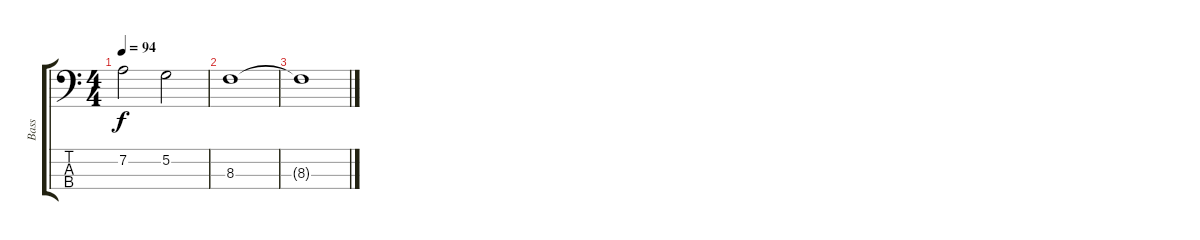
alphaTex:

\track ("Bass" "Bass") {instrument electricbassfinger}
\staff {score tabs}
\tuning (G2 D2 A1 E1) {hide}
\ts (4 4)
\tempo 94
\clef f4
\ks c
7.2.2{dy f} 5.2.2 |
8.3.1 |
8.3{t}.1
